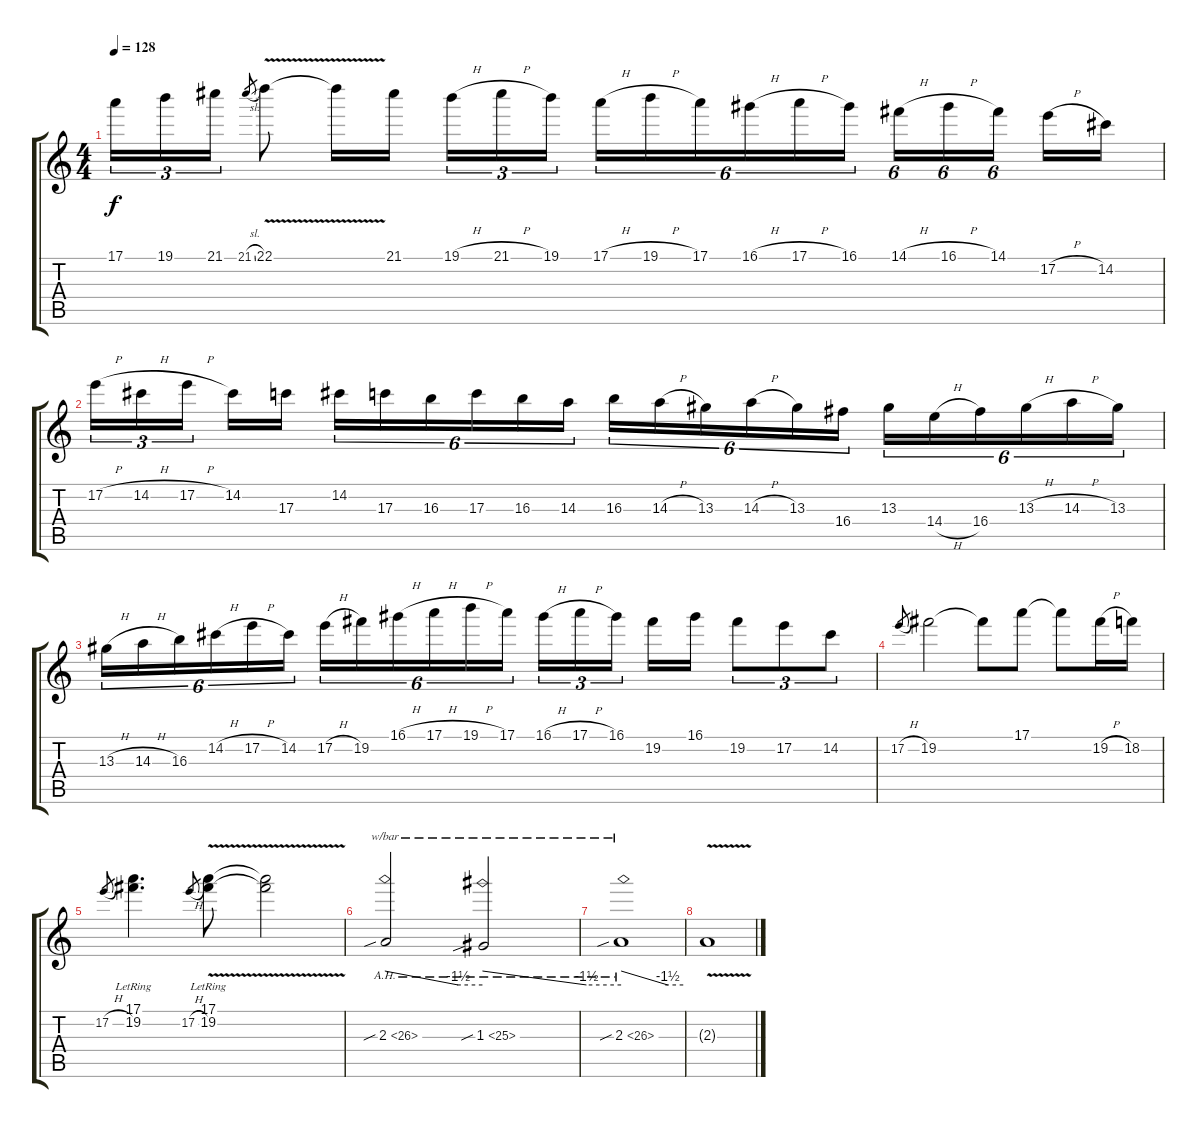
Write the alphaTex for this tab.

\track "" {instrument distortionguitar}
\staff {score tabs}
\tuning (E4 B3 G3 D3 A2 E2) {hide}
\ts (4 4)
\tempo 128
\clef g2
\ks c
17.1.16{tu (3 2) dy f} 19.1.16{tu (3 2)} 21.1.16{tu (3 2)} 21.1{sl}.8{gr} 22.1{v}.8 22.1{t}.16 21.1.16{beam splitsecondary} 19.1{h}.16{tu (3 2)} 21.1{h}.16{tu (3 2)} 19.1.16{tu (3 2)} 17.1{h}.16{tu (6 4)} 19.1{h}.16{tu (6 4)} 17.1.16{tu (6 4)} 16.1{h}.16{tu (6 4)} 17.1{h}.16{tu (6 4)} 16.1.16{tu (6 4)} 14.1{h}.16{tu (6 4)} 16.1{h}.16{tu (6 4)} 14.1.16{tu (6 4) beam splitsecondary} 17.2{h}.16 14.2.16 |
17.2{h}.16{tu (3 2)} 14.2{h}.16{tu (3 2)} 17.2{h}.16{tu (3 2) beam splitsecondary} 14.2.16 17.3.16 14.2.16{tu (6 4)} 17.3.16{tu (6 4)} 16.3.16{tu (6 4)} 17.3.16{tu (6 4)} 16.3.16{tu (6 4)} 14.3.16{tu (6 4)} 16.3.16{tu (6 4)} 14.3{h}.16{tu (6 4)} 13.3.16{tu (6 4)} 14.3{h}.16{tu (6 4)} 13.3.16{tu (6 4)} 16.4.16{tu (6 4)} 13.3.16{tu (6 4)} 14.4{h}.16{tu (6 4)} 16.4.16{tu (6 4)} 13.3{h}.16{tu (6 4)} 14.3{h}.16{tu (6 4)} 13.3.16{tu (6 4)} |
13.3{h}.16{tu (6 4)} 14.3{h}.16{tu (6 4)} 16.3.16{tu (6 4)} 14.2{h}.16{tu (6 4)} 17.2{h}.16{tu (6 4)} 14.2.16{tu (6 4)} 17.2{h}.16{tu (6 4)} 19.2.16{tu (6 4)} 16.1{h}.16{tu (6 4)} 17.1{h}.16{tu (6 4)} 19.1{h}.16{tu (6 4)} 17.1.16{tu (6 4)} 16.1{h}.16{tu (3 2)} 17.1{h}.16{tu (3 2)} 16.1.16{tu (3 2) beam splitsecondary} 19.2.16 16.1.16 19.2.8{tu (3 2)} 17.2.8{tu (3 2)} 14.2.8{tu (3 2)} |
17.2{h}.8{gr} 19.2.2 19.2{t}.8 17.1.8 17.1{t}.8 19.2{h}.16 18.2.16 |
17.2{h}.8{gr} (17.1{lr} 19.2).4{d} 17.2{h}.8{gr} (17.1{v lr} 19.2).8 (17.1{t} 19.2{t}).2 |
2.3{ah 24 sib}.2{tbe (custom default 0 0 45 -6 60 -6)} 1.3{ah 24 sib}.2{tbe (custom default 0 0 45 -6 60 -6)} |
2.3{ah 24 sib}.1{tbe (custom default 0 0 45 -6 60 -6)} |
2.3{v t}.1{txt ""}
